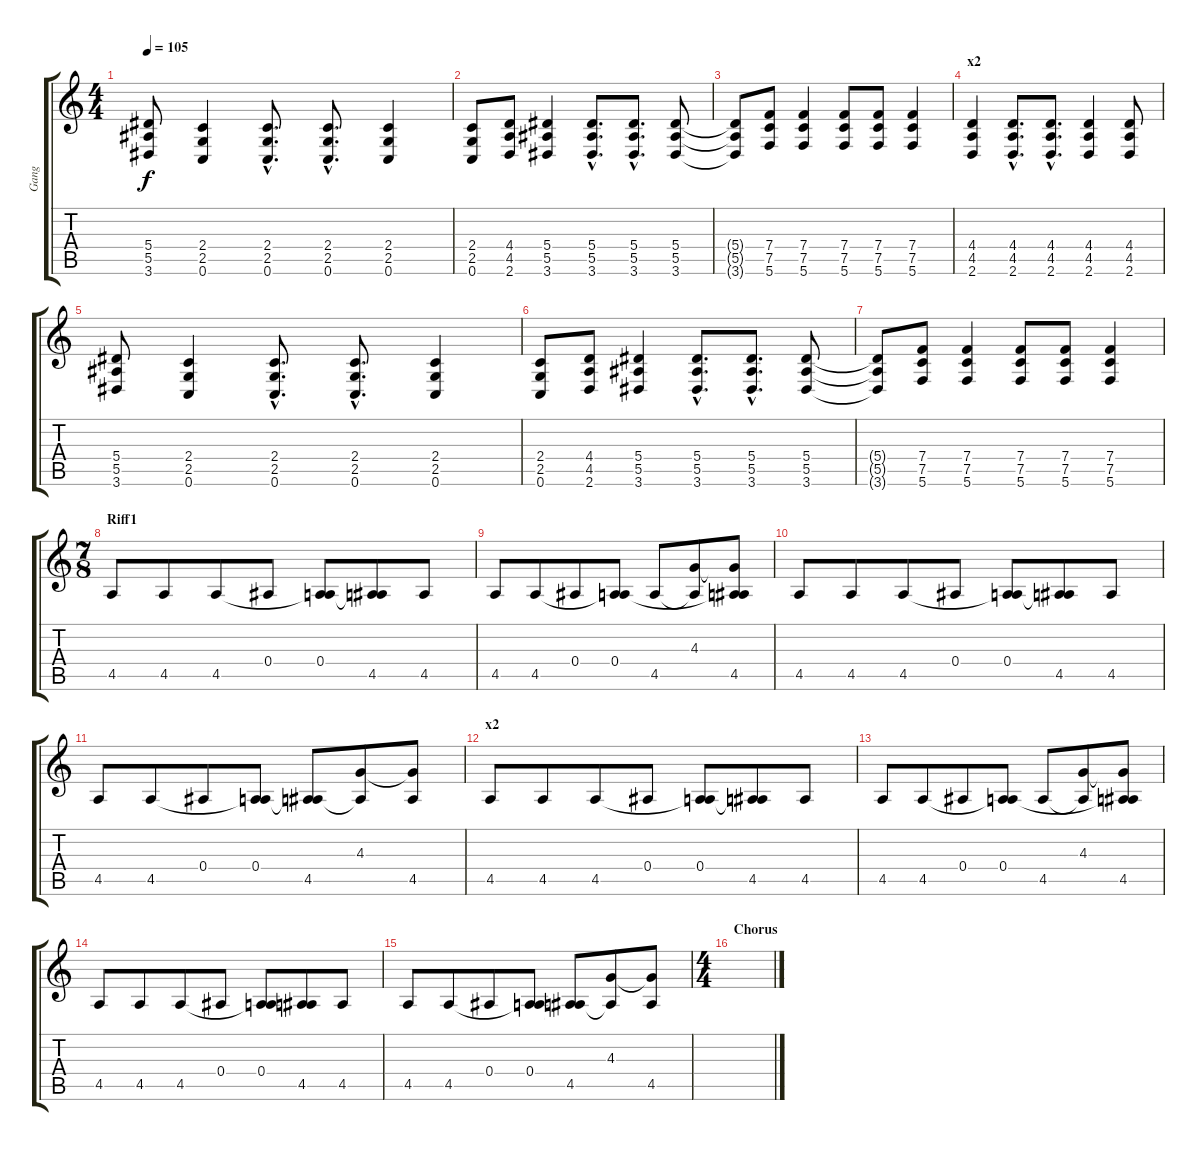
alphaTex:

\track ("Gang" "Gang") {instrument distortionguitar}
\staff {score tabs}
\tuning (C4 G3 Eb3 Bb2 F2 C2) {hide}
\ts (4 4)
\tempo 105
\clef g2
\ks c
(5.4 5.5 3.6).8{dy f} (2.4 2.5 0.6).4 (2.4{hac} 2.5{hac} 0.6{hac}).8{d} (2.4{hac} 2.5{hac} 0.6{hac}).8{d} (2.4 2.5 0.6).4 |
(2.4 2.5 0.6).8 (4.4 4.5 2.6).8 (5.4 5.5 3.6).4 (5.4{hac} 5.5{hac} 3.6{hac}).8{d} (5.4{hac} 5.5{hac} 3.6{hac}).8{d} (5.4 5.5 3.6).8 |
(5.4{t} 5.5{t} 3.6{t}).8 (7.4 7.5 5.6).8 (7.4 7.5 5.6).4 (7.4 7.5 5.6).8 (7.4 7.5 5.6).8 (7.4 7.5 5.6).4 |
\section ("" "x2")
(4.4 4.5 2.6).4 (4.4{hac} 4.5{hac} 2.6{hac}).8{d} (4.4{hac} 4.5{hac} 2.6{hac}).8{d} (4.4 4.5 2.6).4 (4.4 4.5 2.6).8 |
(5.4 5.5 3.6).8 (2.4 2.5 0.6).4 (2.4{hac} 2.5{hac} 0.6{hac}).8{d} (2.4{hac} 2.5{hac} 0.6{hac}).8{d} (2.4 2.5 0.6).4 |
(2.4 2.5 0.6).8 (4.4 4.5 2.6).8 (5.4 5.5 3.6).4 (5.4{hac} 5.5{hac} 3.6{hac}).8{d} (5.4{hac} 5.5{hac} 3.6{hac}).8{d} (5.4 5.5 3.6).8 |
(5.4{t} 5.5{t} 3.6{t}).8 (7.4 7.5 5.6).8 (7.4 7.5 5.6).4 (7.4 7.5 5.6).8 (7.4 7.5 5.6).8 (7.4 7.5 5.6).4 |
\ts (7 8)
\section ("" "Riff1")
4.5.8 4.5.8 4.5.8 0.4.8 (0.4 4.5{t}).8 (0.4{t} 4.5).8 4.5.8 |
4.5.8 4.5.8 0.4.8 (0.4 4.5{t}).8 4.5.8 (4.3 4.5{t}).8 (4.3{t} 0.4{t} 4.5).8 |
4.5.8 4.5.8 4.5.8 0.4.8 (0.4 4.5{t}).8 (0.4{t} 4.5).8 4.5.8 |
4.5.8 4.5.8 0.4.8 (0.4 4.5{t}).8 (0.4{t} 4.5).8 (4.3 4.5{t}).8 (4.3{t} 4.5).8 |
\section ("" "x2")
4.5.8 4.5.8 4.5.8 0.4.8 (0.4 4.5{t}).8 (0.4{t} 4.5).8 4.5.8 |
4.5.8 4.5.8 0.4.8 (0.4 4.5{t}).8 4.5.8 (4.3 4.5{t}).8 (4.3{t} 0.4{t} 4.5).8 |
4.5.8 4.5.8 4.5.8 0.4.8 (0.4 4.5{t}).8 (0.4{t} 4.5).8 4.5.8 |
4.5.8 4.5.8 0.4.8 (0.4 4.5{t}).8 (0.4{t} 4.5).8 (4.3 4.5{t}).8 (4.3{t} 4.5).8 |
\ts (4 4)
\section ("" "Chorus")
